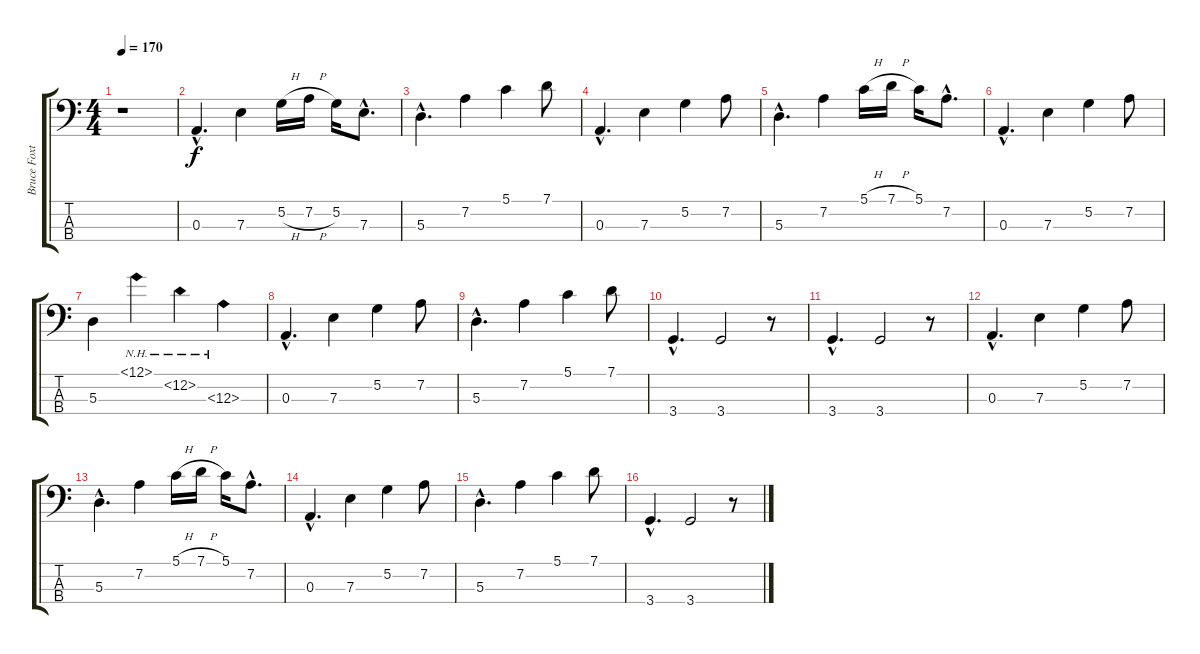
\track ("Bruce Foxton" "Bruce Foxt") {instrument electricbassfinger}
\staff {score tabs}
\tuning (G2 D2 A1 E1) {hide}
\ts (4 4)
\tempo 170
\clef f4
\ks c
r.1{dy f instrument electricbassfinger} |
0.3{hac}.4{d} 7.3.4 5.2{h}.16 7.2{h}.16 5.2.16 7.3{hac}.8{d} |
5.3{hac}.4{d} 7.2.4 5.1.4 7.1.8 |
0.3{hac}.4{d} 7.3.4 5.2.4 7.2.8 |
5.3{hac}.4{d} 7.2.4 5.1{h}.16 7.1{h}.16 5.1.16 7.2{hac}.8{d} |
0.3{hac}.4{d} 7.3.4 5.2.4 7.2.8 |
5.3.4 12.1{nh}.4 12.2{nh}.4 12.3{nh}.4 |
0.3{hac}.4{d} 7.3.4 5.2.4 7.2.8 |
5.3{hac}.4{d} 7.2.4 5.1.4 7.1.8 |
3.4{hac}.4{d} 3.4.2 r.8 |
3.4{hac}.4{d} 3.4.2 r.8 |
0.3{hac}.4{d} 7.3.4 5.2.4 7.2.8 |
5.3{hac}.4{d} 7.2.4 5.1{h}.16 7.1{h}.16 5.1.16 7.2{hac}.8{d} |
0.3{hac}.4{d} 7.3.4 5.2.4 7.2.8 |
5.3{hac}.4{d} 7.2.4 5.1.4 7.1.8 |
3.4{hac}.4{d} 3.4.2 r.8
